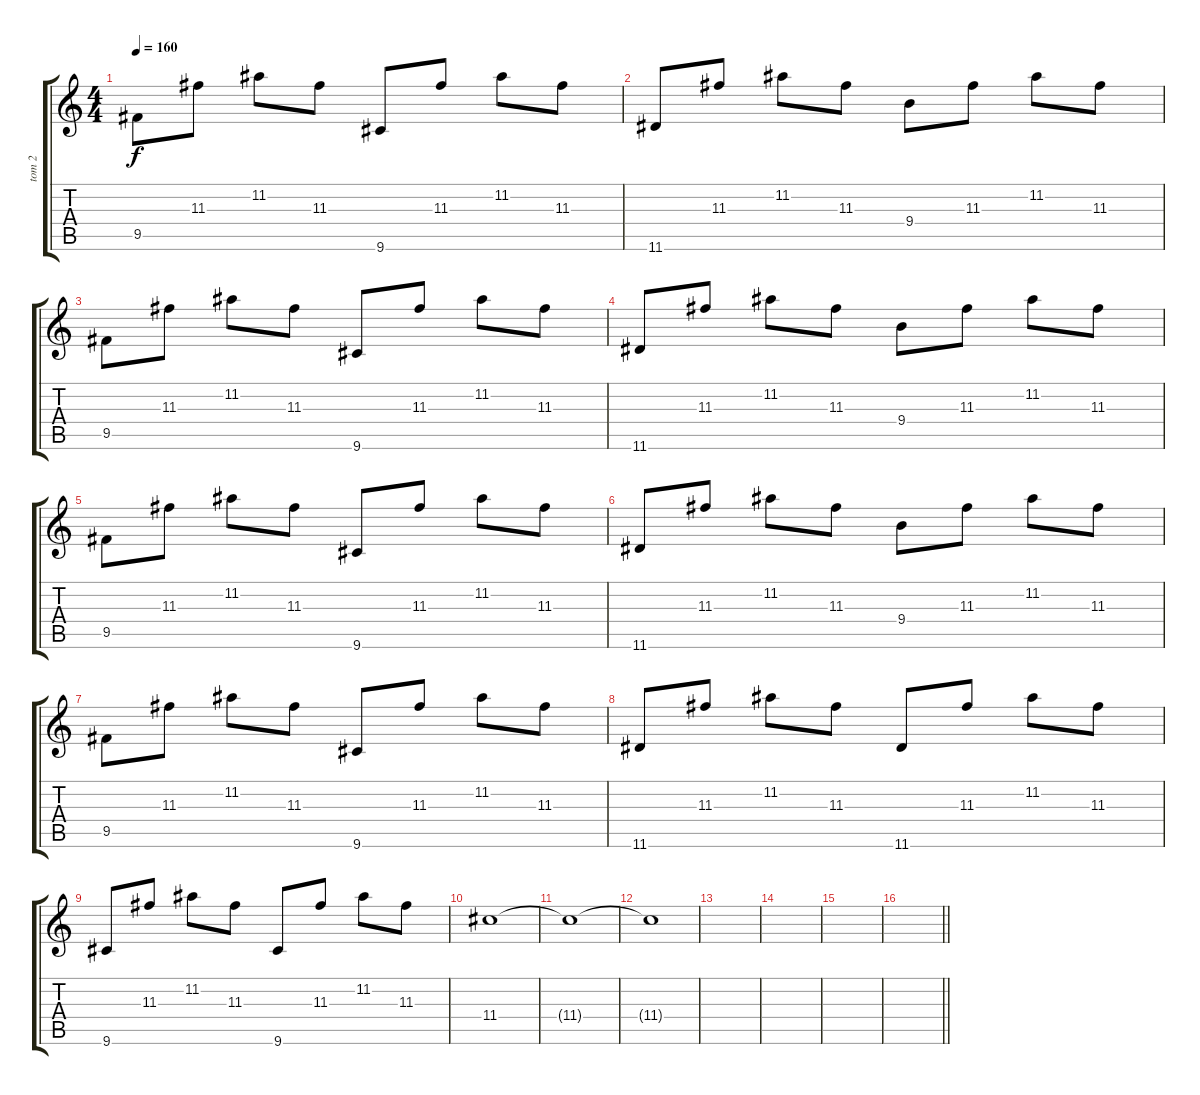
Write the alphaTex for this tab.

\track ("tom 2" "tom 2") {instrument electricguitarclean}
\staff {score tabs}
\tuning (E4 B3 G3 D3 A2 E2) {hide}
\ts (4 4)
\tempo 160
\clef g2
\ks c
9.5.8{dy f} 11.3.8 11.2.8 11.3.8 9.6.8 11.3.8 11.2.8 11.3.8 |
11.6.8 11.3.8 11.2.8 11.3.8 9.4.8 11.3.8 11.2.8 11.3.8 |
9.5.8 11.3.8 11.2.8 11.3.8 9.6.8 11.3.8 11.2.8 11.3.8 |
11.6.8 11.3.8 11.2.8 11.3.8 9.4.8 11.3.8 11.2.8 11.3.8 |
9.5.8 11.3.8 11.2.8 11.3.8 9.6.8 11.3.8 11.2.8 11.3.8 |
11.6.8 11.3.8 11.2.8 11.3.8 9.4.8 11.3.8 11.2.8 11.3.8 |
9.5.8 11.3.8 11.2.8 11.3.8 9.6.8 11.3.8 11.2.8 11.3.8 |
11.6.8 11.3.8 11.2.8 11.3.8 11.6.8 11.3.8 11.2.8 11.3.8 |
9.6.8 11.3.8 11.2.8 11.3.8 9.6.8 11.3.8 11.2.8 11.3.8 |
11.4.1 |
11.4{t}.1{volume 0} |
11.4{t}.1 |
|
|
|
\barLineRight lightlight
